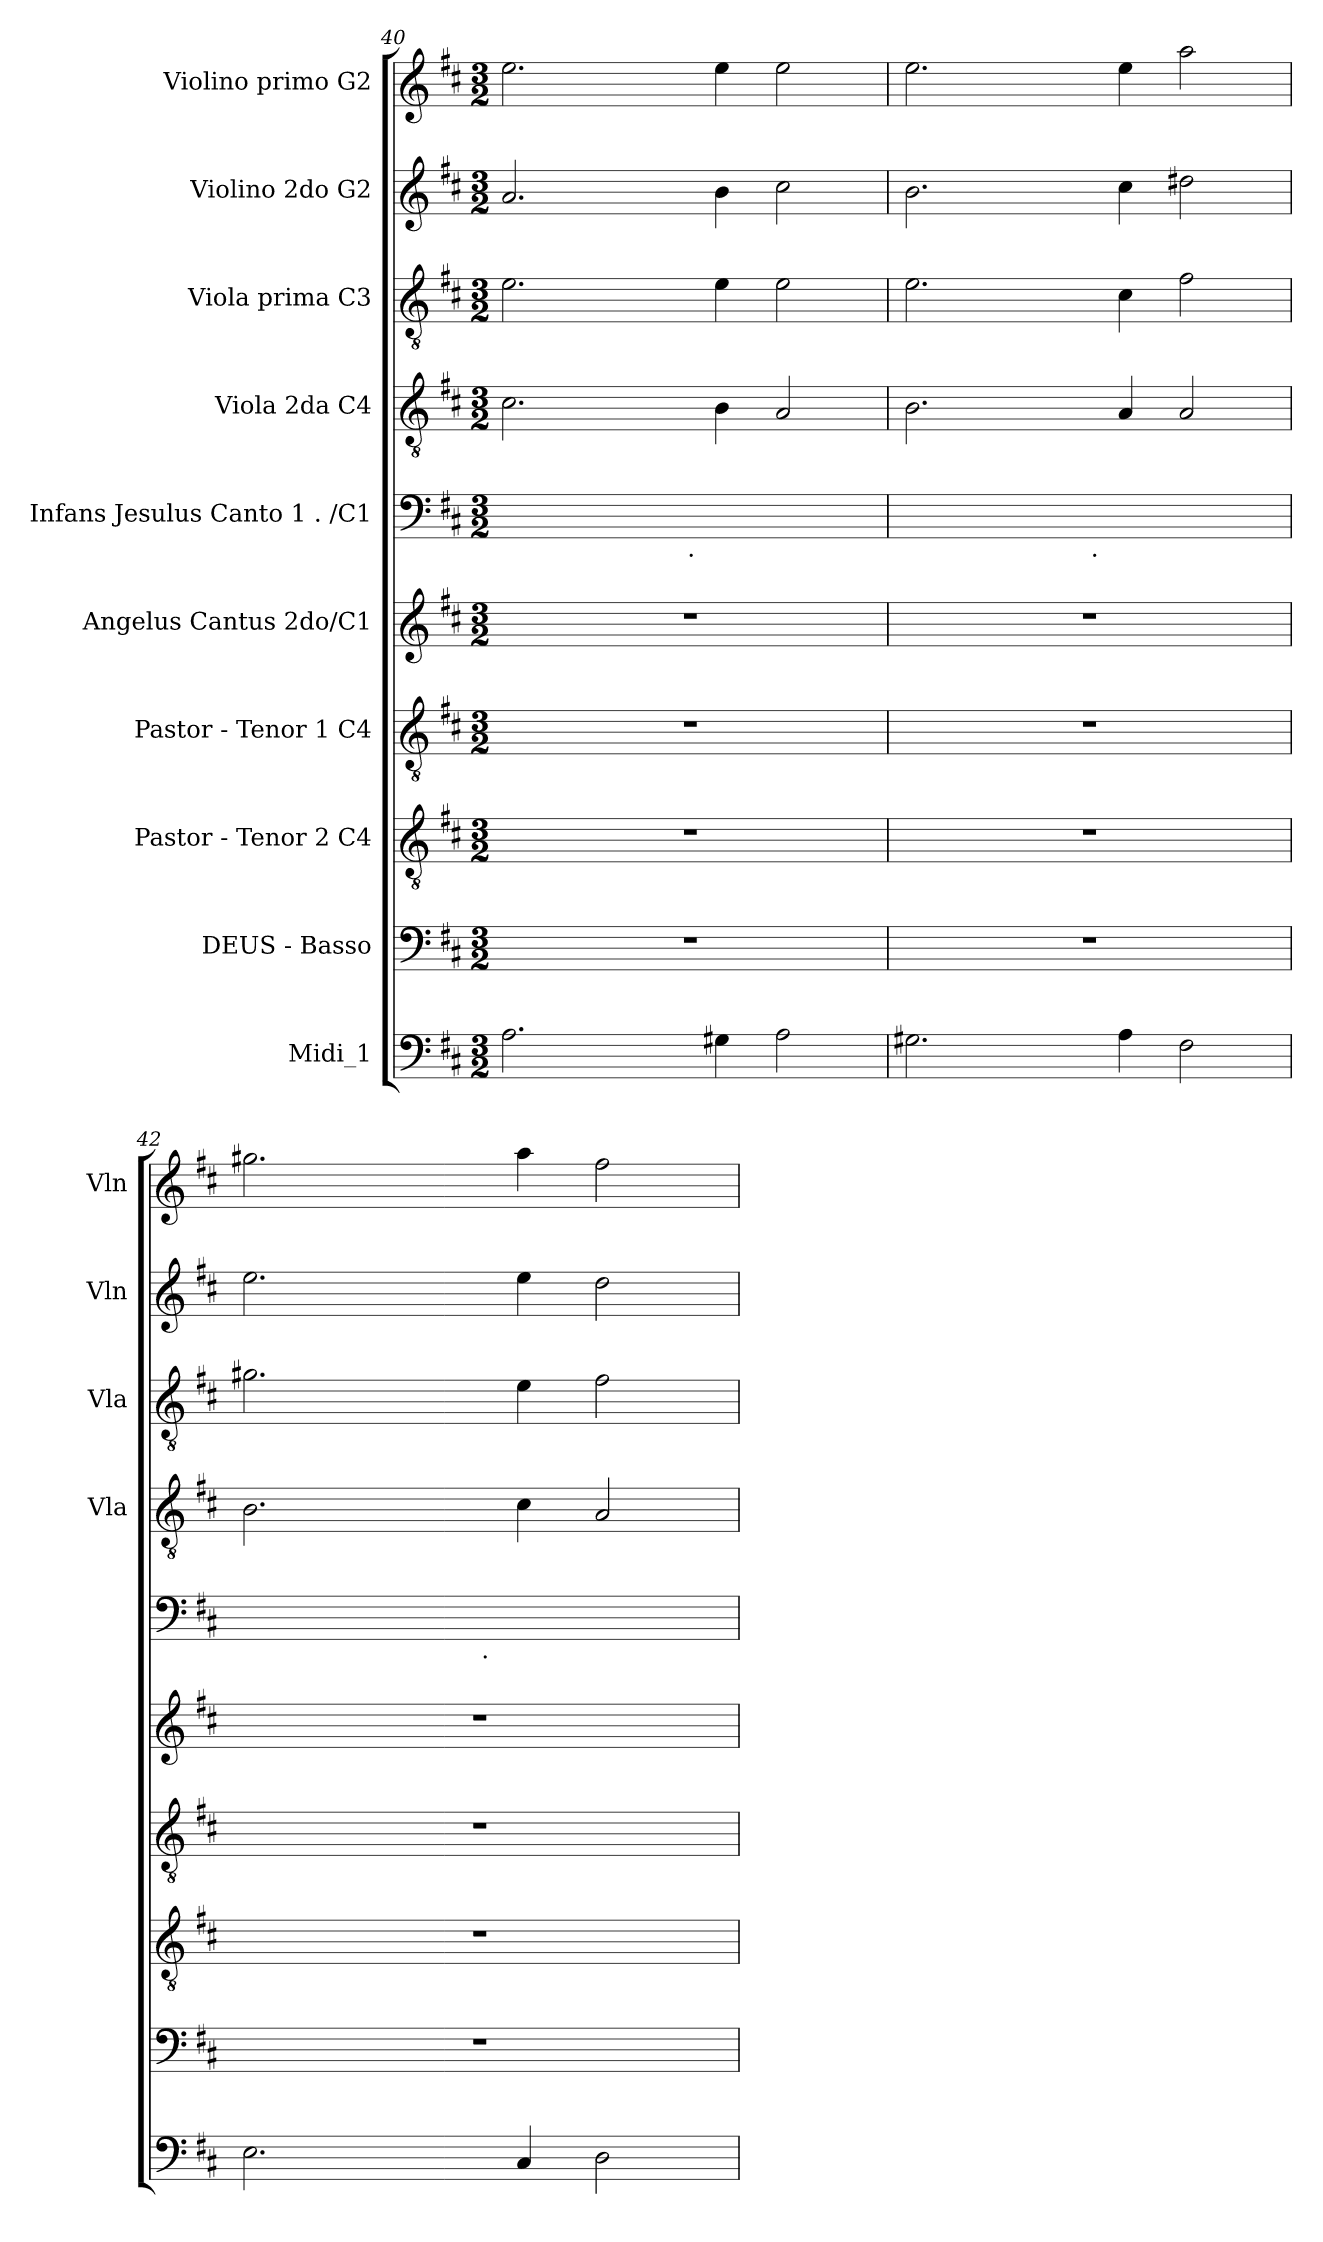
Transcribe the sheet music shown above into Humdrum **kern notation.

**kern	**kern	**kern	**kern	**kern	**kern	**kern	**kern	**kern	**kern
*part10	*part9	*part8	*part7	*part6	*part5	*part4	*part3	*part2	*part1
*staff10	*staff9	*staff8	*staff7	*staff6	*staff5	*staff4	*staff3	*staff2	*staff1
*I"Midi_1	*I"DEUS - Basso	*I"Pastor - Tenor 2  C4	*I"Pastor - Tenor 1  C4	*I"Angelus  Cantus 2do/C1	*I"Infans Jesulus  Canto 1 . /C1	*I"Viola 2da  C4	*I"Viola prima  C3	*I"Violino 2do  G2	*I"Violino primo  G2
*	*	*	*	*	*	*I'Vla	*I'Vla	*I'Vln	*I'Vln
*clefF4	*clefF4	*clefGv2	*clefGv2	*clefG2	*clefF4	*clefGv2	*clefGv2	*clefG2	*clefG2
*k[f#c#]	*k[f#c#]	*k[f#c#]	*k[f#c#]	*k[f#c#]	*k[f#c#]	*k[f#c#]	*k[f#c#]	*k[f#c#]	*k[f#c#]
*D:	*D:	*D:	*D:	*D:	*D:	*D:	*D:	*D:	*D:
*M3/2	*M3/2	*M3/2	*M3/2	*M3/2	*M3/2	*M3/2	*M3/2	*M3/2	*M3/2
=40	=40	=40	=40	=40	=40	=40	=40	=40	=40
2.A\	1.r	1.r	1.r	1.r	4ryy	2.c#\	2.e\	2.a/	2.ee\
.	.	.	.	.	4ryy	.	.	.	.
.	.	.	.	.	32ryy	.	.	.	.
.	.	.	.	.	32ryy	.	.	.	.
.	.	.	.	.	32ryy	.	.	.	.
.	.	.	.	.	32ryy	.	.	.	.
.	.	.	.	.	32ryy	.	.	.	.
.	.	.	.	.	32ryy	.	.	.	.
!	!	!	!	!	!LO:TX:b:t=.	!	!	!	!
.	.	.	.	.	32ryy	.	.	.	.
.	.	.	.	.	4ryy	.	.	.	.
4G#X\	.	.	.	.	.	4B\	4e\	4b\	4ee\
.	.	.	.	.	4ryy	.	.	.	.
2A\	.	.	.	.	.	2A/	2e\	2cc#\	2ee\
.	.	.	.	.	4ryy	.	.	.	.
.	.	.	.	.	32ryy	.	.	.	.
=41	=41	=41	=41	=41	=41	=41	=41	=41	=41
2.G#X\	1.r	1.r	1.r	1.r	4ryy	2.B\	2.e\	2.b\	2.ee\
.	.	.	.	.	4ryy	.	.	.	.
.	.	.	.	.	32ryy	.	.	.	.
.	.	.	.	.	32ryy	.	.	.	.
.	.	.	.	.	32ryy	.	.	.	.
.	.	.	.	.	32ryy	.	.	.	.
.	.	.	.	.	32ryy	.	.	.	.
.	.	.	.	.	32ryy	.	.	.	.
!	!	!	!	!	!LO:TX:b:t=.	!	!	!	!
.	.	.	.	.	32ryy	.	.	.	.
.	.	.	.	.	4ryy	.	.	.	.
4A\	.	.	.	.	.	4A/	4c#\	4cc#\	4ee\
.	.	.	.	.	4ryy	.	.	.	.
2F#\	.	.	.	.	.	2A/	2f#\	2dd#X\	2aa\
.	.	.	.	.	4ryy	.	.	.	.
.	.	.	.	.	32ryy	.	.	.	.
=42	=42	=42	=42	=42	=42	=42	=42	=42	=42
2.E\	1.r	1.r	1.r	1.r	4ryy	2.B\	2.g#X\	2.ee\	2.gg#X\
.	.	.	.	.	4ryy	.	.	.	.
.	.	.	.	.	32ryy	.	.	.	.
.	.	.	.	.	32ryy	.	.	.	.
.	.	.	.	.	32ryy	.	.	.	.
.	.	.	.	.	32ryy	.	.	.	.
.	.	.	.	.	32ryy	.	.	.	.
.	.	.	.	.	32ryy	.	.	.	.
!	!	!	!	!	!LO:TX:b:t=.	!	!	!	!
.	.	.	.	.	32ryy	.	.	.	.
.	.	.	.	.	4ryy	.	.	.	.
4C#/	.	.	.	.	.	4c#\	4e\	4ee\	4aa\
.	.	.	.	.	4ryy	.	.	.	.
2D\	.	.	.	.	.	2A/	2f#\	2dd\	2ff#\
.	.	.	.	.	4ryy	.	.	.	.
.	.	.	.	.	32ryy	.	.	.	.
=	=	=	=	=	=	=	=	=	=
*-	*-	*-	*-	*-	*-	*-	*-	*-	*-
